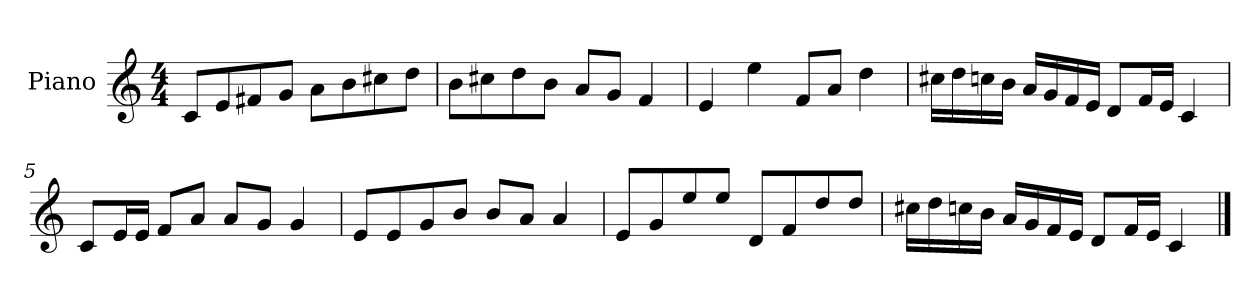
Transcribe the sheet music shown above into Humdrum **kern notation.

**kern
*part1
*staff1
*I"Piano
*I'P-no
*clefG2
*k[]
*M4/4
*MM90
=1
8c/L
8e/
8f#X/
8g/J
8a\L
8b\
8cc#X\
8dd\J
=2
8b\L
8cc#X\
8dd\
8b\J
8a/L
8g/J
4f/
=3
4e/
4ee\
8f/L
8a/J
4dd\
=4
16cc#X\LL
16dd\
16ccn\
16b\JJ
16a/LL
16g/
16f/
16e/JJ
8d/L
16f/L
16e/JJ
4c/
!!LO:LB:g=z
=5
8c/L
16e/L
16e/JJ
8f/L
8a/J
8a/L
8g/J
4g/
=6
8e/L
8e/
8g/
8b/J
8b/L
8a/J
4a/
=7
8e/L
8g/
8ee/
8ee/J
8d/L
8f/
8dd/
8dd/J
=8
16cc#X\LL
16dd\
16ccn\
16b\JJ
16a/LL
16g/
16f/
16e/JJ
8d/L
16f/L
16e/JJ
4c/
==
*-
